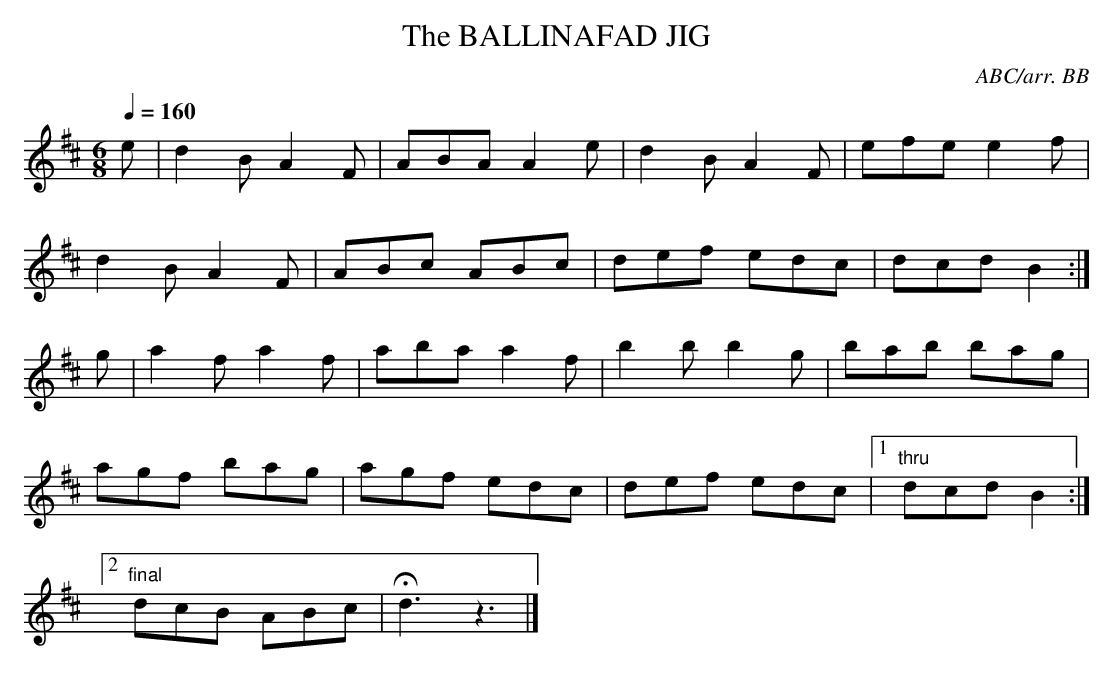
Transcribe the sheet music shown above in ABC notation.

X:1
T:BALLINAFAD JIG, The
C:ABC/arr. BB
L:1/8
M:6/8
Q:1/4=160
K:D % source key C
e|d2B A2F|ABA A2e|d2B A2F|efe e2f|
d2B A2F|ABc ABc|def edc|dcd B2 :|
g|a2f a2f|aba a2f|b2b b2g|bab bag|
agf bag|agf edc|def edc|1 "thru"dcd B2 :|
[2 "final"dcB ABc|Hd3z3|]
